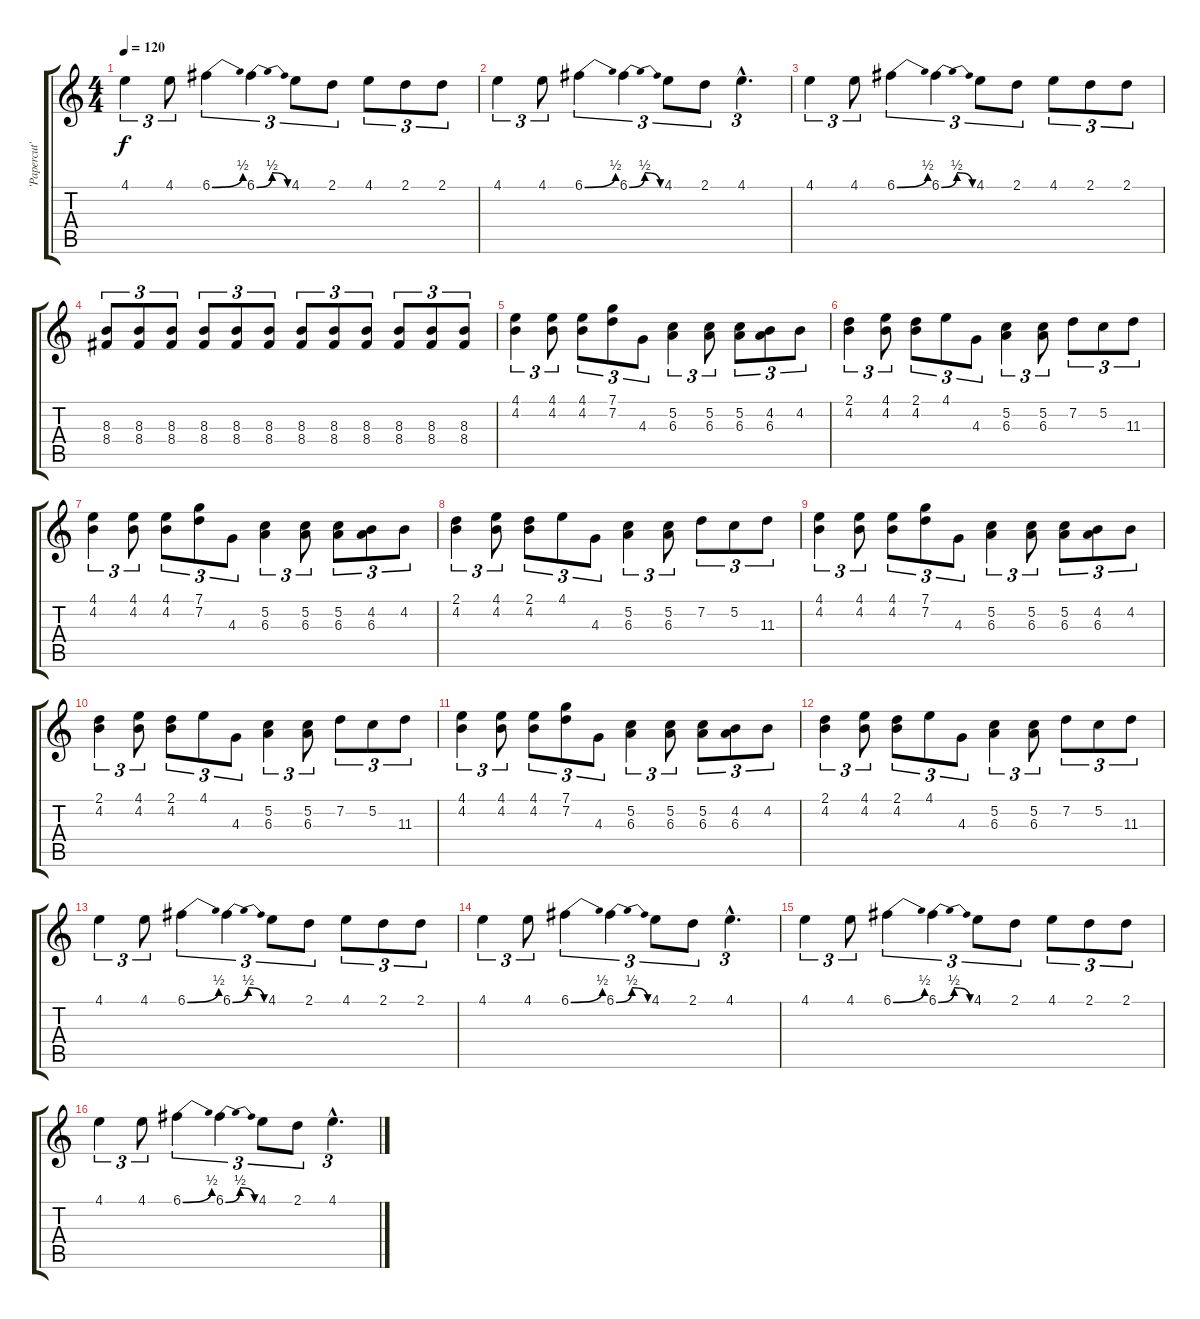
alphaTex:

\track ("'Papercut'" "'Papercut'") {instrument overdrivenguitar}
\staff {score tabs}
\tuning (C4 G3 Eb3 Bb2 F2 C2) {hide}
\ts (4 4)
\tempo 120
\clef g2
\ks c
4.1.4{tu (3 2) dy f} 4.1.8{tu (3 2)} 6.1{be (bend 0 0 60 2)}.4{tu (3 2)} 6.1{be (bendrelease 0 0 30 2 30 2 60 0)}.4{tu (3 2)} 4.1.8{tu (3 2)} 2.1.8{tu (3 2)} 4.1.8{tu (3 2)} 2.1.8{tu (3 2)} 2.1.8{tu (3 2)} |
4.1.4{tu (3 2)} 4.1.8{tu (3 2)} 6.1{be (bend 0 0 60 2)}.4{tu (3 2)} 6.1{be (bendrelease 0 0 30 2 30 2 60 0)}.4{tu (3 2)} 4.1.8{tu (3 2)} 2.1.8{tu (3 2)} 4.1{hac}.4{d tu (3 2)} |
4.1.4{tu (3 2)} 4.1.8{tu (3 2)} 6.1{be (bend 0 0 60 2)}.4{tu (3 2)} 6.1{be (bendrelease 0 0 30 2 30 2 60 0)}.4{tu (3 2)} 4.1.8{tu (3 2)} 2.1.8{tu (3 2)} 4.1.8{tu (3 2)} 2.1.8{tu (3 2)} 2.1.8{tu (3 2)} |
(8.3 8.4).8{tu (3 2)} (8.3 8.4).8{tu (3 2)} (8.3 8.4).8{tu (3 2)} (8.3 8.4).8{tu (3 2)} (8.3 8.4).8{tu (3 2)} (8.3 8.4).8{tu (3 2)} (8.3 8.4).8{tu (3 2)} (8.3 8.4).8{tu (3 2)} (8.3 8.4).8{tu (3 2)} (8.3 8.4).8{tu (3 2)} (8.3 8.4).8{tu (3 2)} (8.3 8.4).8{tu (3 2)} |
(4.1 4.2).4{tu (3 2)} (4.1 4.2).8{tu (3 2)} (4.1 4.2).8{tu (3 2)} (7.1 7.2).8{tu (3 2)} 4.3.8{tu (3 2)} (5.2 6.3).4{tu (3 2)} (5.2 6.3).8{tu (3 2)} (5.2 6.3).8{tu (3 2)} (4.2 6.3).8{tu (3 2)} 4.2.8{tu (3 2)} |
(2.1 4.2).4{tu (3 2)} (4.1 4.2).8{tu (3 2)} (2.1 4.2).8{tu (3 2)} 4.1.8{tu (3 2)} 4.3.8{tu (3 2)} (5.2 6.3).4{tu (3 2)} (5.2 6.3).8{tu (3 2)} 7.2.8{tu (3 2)} 5.2.8{tu (3 2)} 11.3.8{tu (3 2)} |
(4.1 4.2).4{tu (3 2)} (4.1 4.2).8{tu (3 2)} (4.1 4.2).8{tu (3 2)} (7.1 7.2).8{tu (3 2)} 4.3.8{tu (3 2)} (5.2 6.3).4{tu (3 2)} (5.2 6.3).8{tu (3 2)} (5.2 6.3).8{tu (3 2)} (4.2 6.3).8{tu (3 2)} 4.2.8{tu (3 2)} |
(2.1 4.2).4{tu (3 2)} (4.1 4.2).8{tu (3 2)} (2.1 4.2).8{tu (3 2)} 4.1.8{tu (3 2)} 4.3.8{tu (3 2)} (5.2 6.3).4{tu (3 2)} (5.2 6.3).8{tu (3 2)} 7.2.8{tu (3 2)} 5.2.8{tu (3 2)} 11.3.8{tu (3 2)} |
(4.1 4.2).4{tu (3 2)} (4.1 4.2).8{tu (3 2)} (4.1 4.2).8{tu (3 2)} (7.1 7.2).8{tu (3 2)} 4.3.8{tu (3 2)} (5.2 6.3).4{tu (3 2)} (5.2 6.3).8{tu (3 2)} (5.2 6.3).8{tu (3 2)} (4.2 6.3).8{tu (3 2)} 4.2.8{tu (3 2)} |
(2.1 4.2).4{tu (3 2)} (4.1 4.2).8{tu (3 2)} (2.1 4.2).8{tu (3 2)} 4.1.8{tu (3 2)} 4.3.8{tu (3 2)} (5.2 6.3).4{tu (3 2)} (5.2 6.3).8{tu (3 2)} 7.2.8{tu (3 2)} 5.2.8{tu (3 2)} 11.3.8{tu (3 2)} |
(4.1 4.2).4{tu (3 2)} (4.1 4.2).8{tu (3 2)} (4.1 4.2).8{tu (3 2)} (7.1 7.2).8{tu (3 2)} 4.3.8{tu (3 2)} (5.2 6.3).4{tu (3 2)} (5.2 6.3).8{tu (3 2)} (5.2 6.3).8{tu (3 2)} (4.2 6.3).8{tu (3 2)} 4.2.8{tu (3 2)} |
(2.1 4.2).4{tu (3 2)} (4.1 4.2).8{tu (3 2)} (2.1 4.2).8{tu (3 2)} 4.1.8{tu (3 2)} 4.3.8{tu (3 2)} (5.2 6.3).4{tu (3 2)} (5.2 6.3).8{tu (3 2)} 7.2.8{tu (3 2)} 5.2.8{tu (3 2)} 11.3.8{tu (3 2)} |
4.1.4{tu (3 2)} 4.1.8{tu (3 2)} 6.1{be (bend 0 0 60 2)}.4{tu (3 2)} 6.1{be (bendrelease 0 0 30 2 30 2 60 0)}.4{tu (3 2)} 4.1.8{tu (3 2)} 2.1.8{tu (3 2)} 4.1.8{tu (3 2)} 2.1.8{tu (3 2)} 2.1.8{tu (3 2)} |
4.1.4{tu (3 2)} 4.1.8{tu (3 2)} 6.1{be (bend 0 0 60 2)}.4{tu (3 2)} 6.1{be (bendrelease 0 0 30 2 30 2 60 0)}.4{tu (3 2)} 4.1.8{tu (3 2)} 2.1.8{tu (3 2)} 4.1{hac}.4{d tu (3 2)} |
4.1.4{tu (3 2)} 4.1.8{tu (3 2)} 6.1{be (bend 0 0 60 2)}.4{tu (3 2)} 6.1{be (bendrelease 0 0 30 2 30 2 60 0)}.4{tu (3 2)} 4.1.8{tu (3 2)} 2.1.8{tu (3 2)} 4.1.8{tu (3 2)} 2.1.8{tu (3 2)} 2.1.8{tu (3 2)} |
4.1.4{tu (3 2)} 4.1.8{tu (3 2)} 6.1{be (bend 0 0 60 2)}.4{tu (3 2)} 6.1{be (bendrelease 0 0 30 2 30 2 60 0)}.4{tu (3 2)} 4.1.8{tu (3 2)} 2.1.8{tu (3 2)} 4.1{hac}.4{d tu (3 2)}
